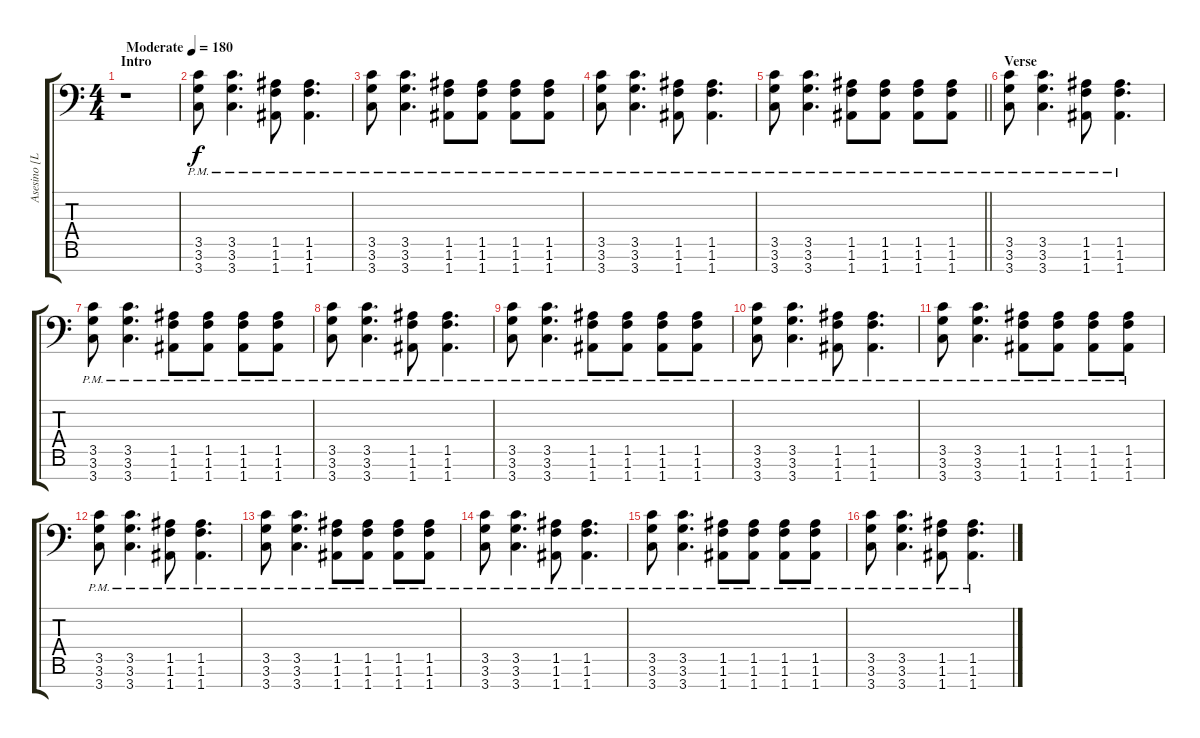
\track ("Asesino [Left Channel]" "Asesino [L") {instrument distortionguitar}
\staff {score tabs}
\tuning (E4 B3 G3 D3 A2 E2 A1) {hide}
\ts (4 4)
\section ("" "Intro")
\tempo (180 "Moderate")
\clef f4
\ks c
r.1{dy f instrument distortionguitar} |
(3.5{pm} 3.6{pm} 3.7{pm}).8 (3.5{pm} 3.6{pm} 3.7{pm}).4{d} (1.5{pm} 1.6{pm} 1.7{pm}).8 (1.5{pm} 1.6{pm} 1.7{pm}).4{d} |
(3.5{pm} 3.6{pm} 3.7{pm}).8 (3.5{pm} 3.6{pm} 3.7{pm}).4{d} (1.5{pm} 1.6{pm} 1.7{pm}).8 (1.5{pm} 1.6{pm} 1.7{pm}).8 (1.5{pm} 1.6{pm} 1.7{pm}).8 (1.5{pm} 1.6{pm} 1.7{pm}).8 |
(3.5{pm} 3.6{pm} 3.7{pm}).8 (3.5{pm} 3.6{pm} 3.7{pm}).4{d} (1.5{pm} 1.6{pm} 1.7{pm}).8 (1.5{pm} 1.6{pm} 1.7{pm}).4{d} |
\barLineRight lightlight
(3.5{pm} 3.6{pm} 3.7{pm}).8 (3.5{pm} 3.6{pm} 3.7{pm}).4{d} (1.5{pm} 1.6{pm} 1.7{pm}).8 (1.5{pm} 1.6{pm} 1.7{pm}).8 (1.5{pm} 1.6{pm} 1.7{pm}).8 (1.5{pm} 1.6{pm} 1.7{pm}).8 |
\section ("" "Verse")
(3.5{pm} 3.6{pm} 3.7{pm}).8 (3.5{pm} 3.6{pm} 3.7{pm}).4{d} (1.5{pm} 1.6{pm} 1.7{pm}).8 (1.5{pm} 1.6{pm} 1.7{pm}).4{d} |
(3.5{pm} 3.6{pm} 3.7{pm}).8 (3.5{pm} 3.6{pm} 3.7{pm}).4{d} (1.5{pm} 1.6{pm} 1.7{pm}).8 (1.5{pm} 1.6{pm} 1.7{pm}).8 (1.5{pm} 1.6{pm} 1.7{pm}).8 (1.5{pm} 1.6{pm} 1.7{pm}).8 |
(3.5{pm} 3.6{pm} 3.7{pm}).8 (3.5{pm} 3.6{pm} 3.7{pm}).4{d} (1.5{pm} 1.6{pm} 1.7{pm}).8 (1.5{pm} 1.6{pm} 1.7{pm}).4{d} |
(3.5{pm} 3.6{pm} 3.7{pm}).8 (3.5{pm} 3.6{pm} 3.7{pm}).4{d} (1.5{pm} 1.6{pm} 1.7{pm}).8 (1.5{pm} 1.6{pm} 1.7{pm}).8 (1.5{pm} 1.6{pm} 1.7{pm}).8 (1.5{pm} 1.6{pm} 1.7{pm}).8 |
(3.5{pm} 3.6{pm} 3.7{pm}).8 (3.5{pm} 3.6{pm} 3.7{pm}).4{d} (1.5{pm} 1.6{pm} 1.7{pm}).8 (1.5{pm} 1.6{pm} 1.7{pm}).4{d} |
(3.5{pm} 3.6{pm} 3.7{pm}).8 (3.5{pm} 3.6{pm} 3.7{pm}).4{d} (1.5{pm} 1.6{pm} 1.7{pm}).8 (1.5{pm} 1.6{pm} 1.7{pm}).8 (1.5{pm} 1.6{pm} 1.7{pm}).8 (1.5{pm} 1.6{pm} 1.7{pm}).8 |
(3.5{pm} 3.6{pm} 3.7{pm}).8 (3.5{pm} 3.6{pm} 3.7{pm}).4{d} (1.5{pm} 1.6{pm} 1.7{pm}).8 (1.5{pm} 1.6{pm} 1.7{pm}).4{d} |
(3.5{pm} 3.6{pm} 3.7{pm}).8 (3.5{pm} 3.6{pm} 3.7{pm}).4{d} (1.5{pm} 1.6{pm} 1.7{pm}).8 (1.5{pm} 1.6{pm} 1.7{pm}).8 (1.5{pm} 1.6{pm} 1.7{pm}).8 (1.5{pm} 1.6{pm} 1.7{pm}).8 |
(3.5{pm} 3.6{pm} 3.7{pm}).8 (3.5{pm} 3.6{pm} 3.7{pm}).4{d} (1.5{pm} 1.6{pm} 1.7{pm}).8 (1.5{pm} 1.6{pm} 1.7{pm}).4{d} |
(3.5{pm} 3.6{pm} 3.7{pm}).8 (3.5{pm} 3.6{pm} 3.7{pm}).4{d} (1.5{pm} 1.6{pm} 1.7{pm}).8 (1.5{pm} 1.6{pm} 1.7{pm}).8 (1.5{pm} 1.6{pm} 1.7{pm}).8 (1.5{pm} 1.6{pm} 1.7{pm}).8 |
(3.5{pm} 3.6{pm} 3.7{pm}).8 (3.5{pm} 3.6{pm} 3.7{pm}).4{d} (1.5{pm} 1.6{pm} 1.7{pm}).8 (1.5{pm} 1.6{pm} 1.7{pm}).4{d}
